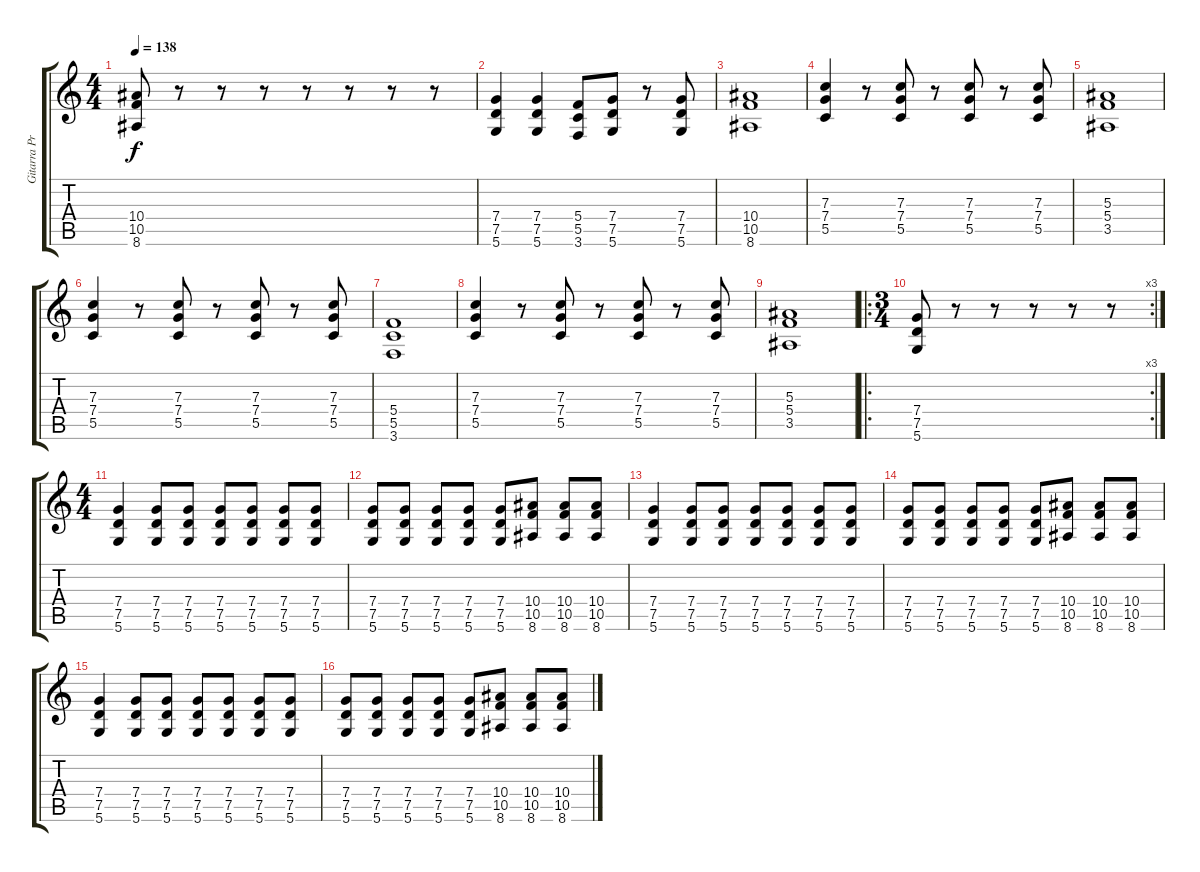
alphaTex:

\track ("Gitarra Prinsipal" "Gitarra Pr") {instrument distortionguitar}
\staff {score tabs}
\tuning (D4 A3 F3 C3 G2 D2) {hide}
\ts (4 4)
\tempo 138
\clef g2
\ks c
(10.4 10.5 8.6).8{dy f} r.8 r.8 r.8 r.8 r.8 r.8 r.8 |
(7.4 7.5 5.6).4 (7.4 7.5 5.6).4 (5.4 5.5 3.6).8 (7.4 7.5 5.6).8 r.8 (7.4 7.5 5.6).8 |
(10.4 10.5 8.6).1 |
(7.3 7.4 5.5).4 r.8 (7.3 7.4 5.5).8 r.8 (7.3 7.4 5.5).8 r.8 (7.3 7.4 5.5).8 |
(5.3 5.4 3.5).1 |
(7.3 7.4 5.5).4 r.8 (7.3 7.4 5.5).8 r.8 (7.3 7.4 5.5).8 r.8 (7.3 7.4 5.5).8 |
(5.4 5.5 3.6).1 |
(7.3 7.4 5.5).4 r.8 (7.3 7.4 5.5).8 r.8 (7.3 7.4 5.5).8 r.8 (7.3 7.4 5.5).8 |
(5.3 5.4 3.5).1 |
\ro
\rc 3
\ts (3 4)
(7.4 7.5 5.6).8 r.8 r.8 r.8 r.8 r.8 |
\ts (4 4)
(7.4 7.5 5.6).4 (7.4 7.5 5.6).8 (7.4 7.5 5.6).8 (7.4 7.5 5.6).8 (7.4 7.5 5.6).8 (7.4 7.5 5.6).8 (7.4 7.5 5.6).8 |
(7.4 7.5 5.6).8 (7.4 7.5 5.6).8 (7.4 7.5 5.6).8 (7.4 7.5 5.6).8 (7.4 7.5 5.6).8 (10.4 10.5 8.6).8 (10.4 10.5 8.6).8 (10.4 10.5 8.6).8 |
(7.4 7.5 5.6).4 (7.4 7.5 5.6).8 (7.4 7.5 5.6).8 (7.4 7.5 5.6).8 (7.4 7.5 5.6).8 (7.4 7.5 5.6).8 (7.4 7.5 5.6).8 |
(7.4 7.5 5.6).8 (7.4 7.5 5.6).8 (7.4 7.5 5.6).8 (7.4 7.5 5.6).8 (7.4 7.5 5.6).8 (10.4 10.5 8.6).8 (10.4 10.5 8.6).8 (10.4 10.5 8.6).8 |
(7.4 7.5 5.6).4 (7.4 7.5 5.6).8 (7.4 7.5 5.6).8 (7.4 7.5 5.6).8 (7.4 7.5 5.6).8 (7.4 7.5 5.6).8 (7.4 7.5 5.6).8 |
(7.4 7.5 5.6).8 (7.4 7.5 5.6).8 (7.4 7.5 5.6).8 (7.4 7.5 5.6).8 (7.4 7.5 5.6).8 (10.4 10.5 8.6).8 (10.4 10.5 8.6).8 (10.4 10.5 8.6).8
